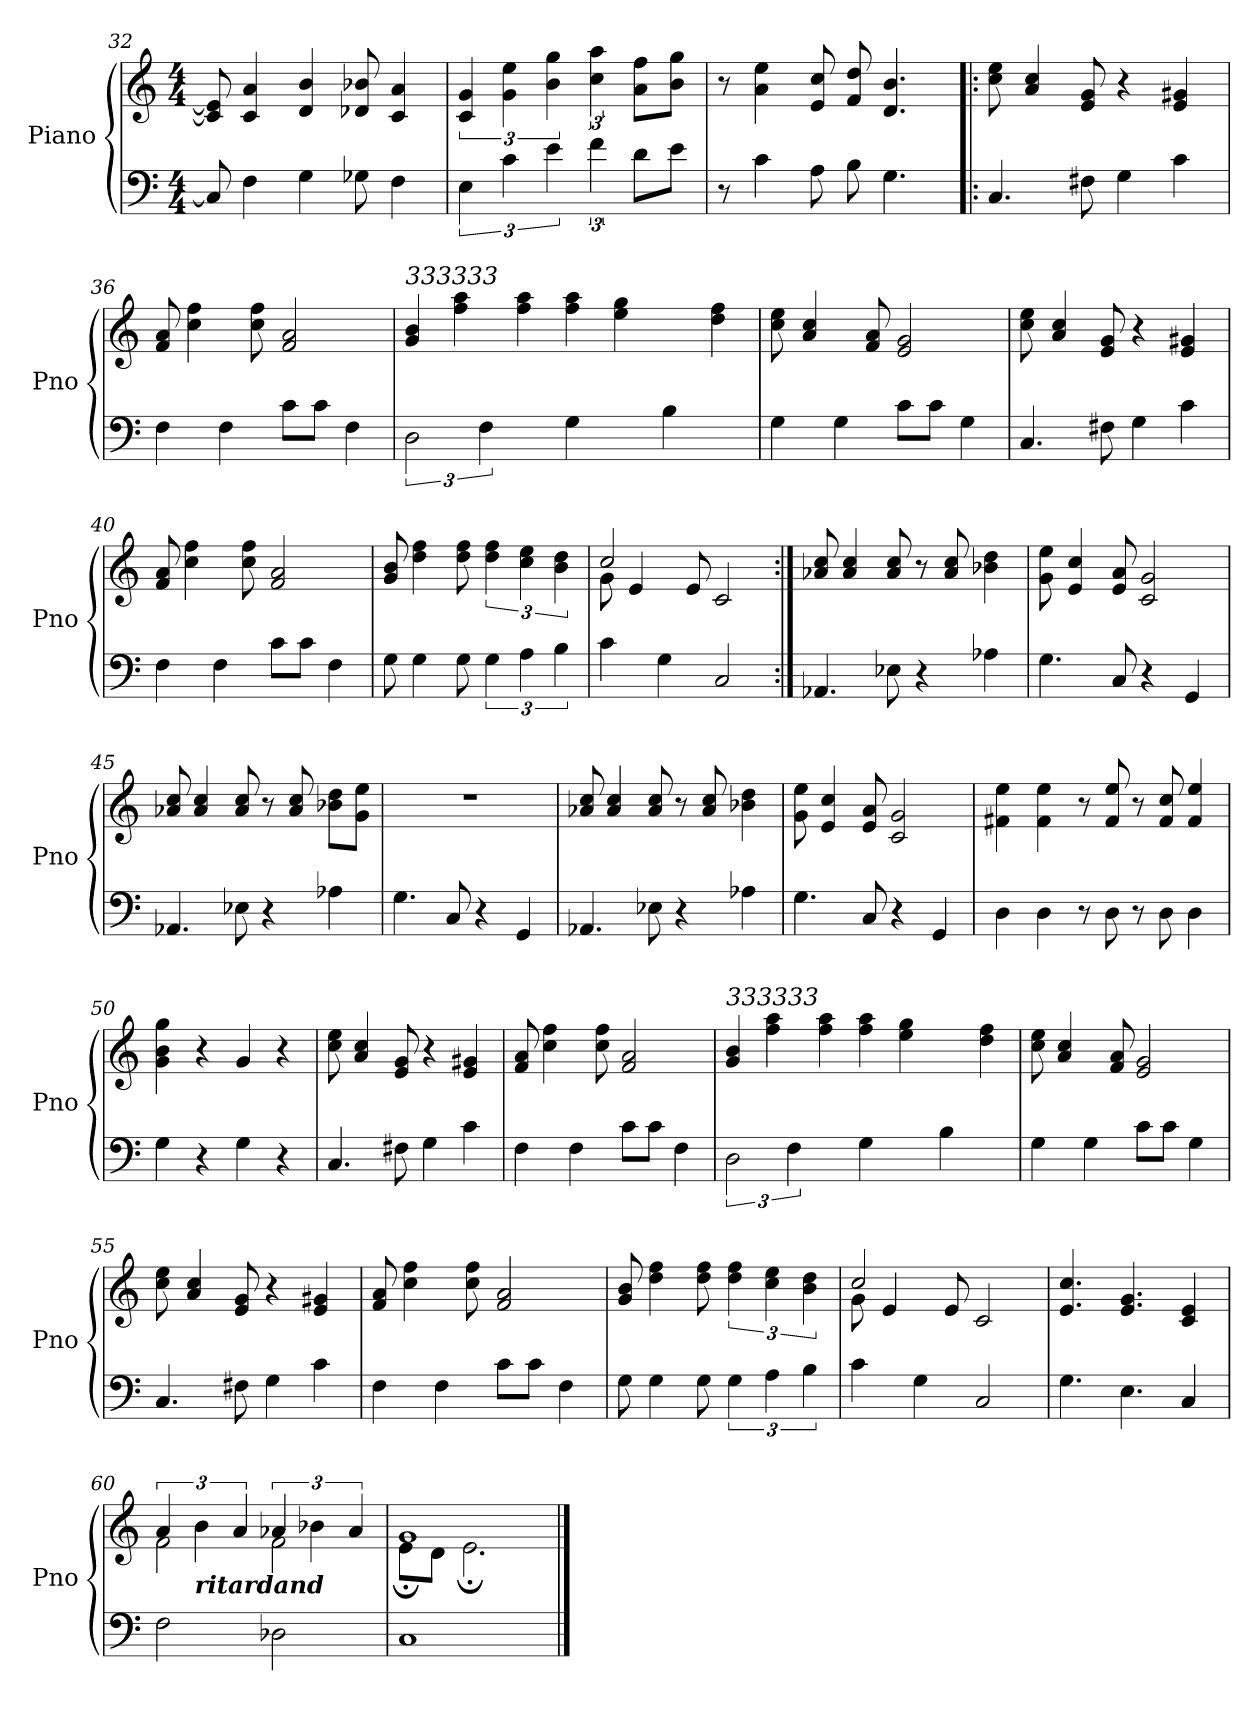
**kern	**kern
*part1	*part1
*staff2	*staff1
*I"Piano	*
*I'Pno	*
*clefF4	*clefG2
*M4/4	*M4/4
=32	=32
8C/]	8c/] 8e/]
4F\	4c/ 4a/
4G\	4d/ 4b/
8G-X\	8d-X/ 8b-X/
4F\	4c/ 4a/
!!LO:LB:g=z
=33	=33
6E\	6c/ 6g/
6c\	6g\ 6ee\
6e\	6b\ 6gg\
6f\	6cc\ 6aa\
8d\L	8a\ 8ff\L
8e\J	8b\ 8gg\J
=34	=34
8r	8r
4c\	4a\ 4ee\
8A\	8e/ 8cc/
8B\	8f/ 8dd/
4.G\	4.d/ 4.b/
=35!|:	=35!|:
4.C/	8cc\ 8ee\
.	4a/ 4cc/
8F#X\	8e/ 8g/
4G\	4r
4c\	4e/ 4g#X/
=36	=36
4F\	8f/ 8a/
.	4cc\ 4ff\
4F\	.
.	8cc\ 8ff\
8c\L	2f/ 2a/
8c\J	.
4F\	.
!!LO:LB:g=z
=37	=37
!	!LO:TX:a:i:t=333333
3D\	4g/ 4b/
.	4ff\ 4aa\
6F\	.
4ryy	4ff\ 4aa\
4G\	4ff\ 4aa\
4ryy	4ee\ 4gg\
4B\	4ryy
4ryy	4dd\ 4ff\
=38	=38
4G\	8cc\ 8ee\
.	4a/ 4cc/
4G\	.
.	8f/ 8a/
8c\L	2e/ 2g/
8c\J	.
4G\	.
=39	=39
4.C/	8cc\ 8ee\
.	4a/ 4cc/
8F#X\	8e/ 8g/
4G\	4r
4c\	4e/ 4g#X/
=40	=40
4F\	8f/ 8a/
.	4cc\ 4ff\
4F\	.
.	8cc\ 8ff\
8c\L	2f/ 2a/
8c\J	.
4F\	.
!!LO:PB:g=z
=41	=41
8G\	8g/ 8b/
4G\	4dd\ 4ff\
8G\	8dd\ 8ff\
6G\	6dd\ 6ff\
6A\	6cc\ 6ee\
6B\	6b\ 6dd\
=42	=42
*	*^
4c\	2cc/	8g\
.	.	4e/
4G\	.	.
.	.	8e/
2C/	2ryy	2c/
*	*v	*v
=43:|!	=43:|!
4.AA-X/	8a-X/ 8cc/
.	4a-/ 4cc/
8E-X\	8a-/ 8cc/
4r	8r
.	8a-/ 8cc/
4A-X\	4b-X\ 4dd\
=44	=44
4.G\	8g\ 8ee\
.	4e/ 4cc/
8C/	8e/ 8a/
4r	2c/ 2g/
4GG/	.
!!LO:LB:g=z
=45	=45
4.AA-X/	8a-X/ 8cc/
.	4a-/ 4cc/
8E-X\	8a-/ 8cc/
4r	8r
.	8a-/ 8cc/
4A-X\	8b-X\ 8dd\L
.	8g\ 8ee\J
=46	=46
4.G\	1r
8C/	.
4r	.
4GG/	.
=47	=47
4.AA-X/	8a-X/ 8cc/
.	4a-/ 4cc/
8E-X\	8a-/ 8cc/
4r	8r
.	8a-/ 8cc/
4A-X\	4b-X\ 4dd\
=48	=48
4.G\	8g\ 8ee\
.	4e/ 4cc/
8C/	8e/ 8a/
4r	2c/ 2g/
4GG/	.
!!LO:LB:g=z
=49	=49
4D\	4f#X\ 4ee\
4D\	4f#\ 4ee\
8r	8r
8D\	8f#/ 8ee/
8r	8r
8D\	8f#/ 8cc/
4D\	4f#/ 4ee/
=50	=50
4G\	4g\ 4b\ 4gg\
4r	4r
4G\	4g/
4r	4r
=51	=51
4.C/	8cc\ 8ee\
.	4a/ 4cc/
8F#X\	8e/ 8g/
4G\	4r
4c\	4e/ 4g#X/
=52	=52
4F\	8f/ 8a/
.	4cc\ 4ff\
4F\	.
.	8cc\ 8ff\
8c\L	2f/ 2a/
8c\J	.
4F\	.
!!LO:LB:g=z
=53	=53
!	!LO:TX:a:i:t=333333
3D\	4g/ 4b/
.	4ff\ 4aa\
6F\	.
4ryy	4ff\ 4aa\
4G\	4ff\ 4aa\
4ryy	4ee\ 4gg\
4B\	4ryy
4ryy	4dd\ 4ff\
=54	=54
4G\	8cc\ 8ee\
.	4a/ 4cc/
4G\	.
.	8f/ 8a/
8c\L	2e/ 2g/
8c\J	.
4G\	.
=55	=55
4.C/	8cc\ 8ee\
.	4a/ 4cc/
8F#X\	8e/ 8g/
4G\	4r
4c\	4e/ 4g#X/
=56	=56
4F\	8f/ 8a/
.	4cc\ 4ff\
4F\	.
.	8cc\ 8ff\
8c\L	2f/ 2a/
8c\J	.
4F\	.
!!LO:LB:g=z
=57	=57
8G\	8g/ 8b/
4G\	4dd\ 4ff\
8G\	8dd\ 8ff\
6G\	6dd\ 6ff\
6A\	6cc\ 6ee\
6B\	6b\ 6dd\
=58	=58
*	*^
4c\	2cc/	8g\
.	.	4e/
4G\	.	.
.	.	8e/
2C/	2ryy	2c/
*	*v	*v
=59	=59
4.G\	4.e/ 4.cc/
4.E\	4.e/ 4.g/
4C/	4c/ 4e/
=60	=60
*	*^
2F\	6a/	2f\
!	!LO:TX:b:Bi:t=ritardand	!
.	6b\	.
.	6a/	.
2D-X\	6a-X/	2f\
.	6b-X\	.
.	6a-/	.
=61	=61	=61
1C	1g	8e;<\L
.	.	8d\J
.	.	2.e;<\
*	*v	*v
==	==
*-	*-
